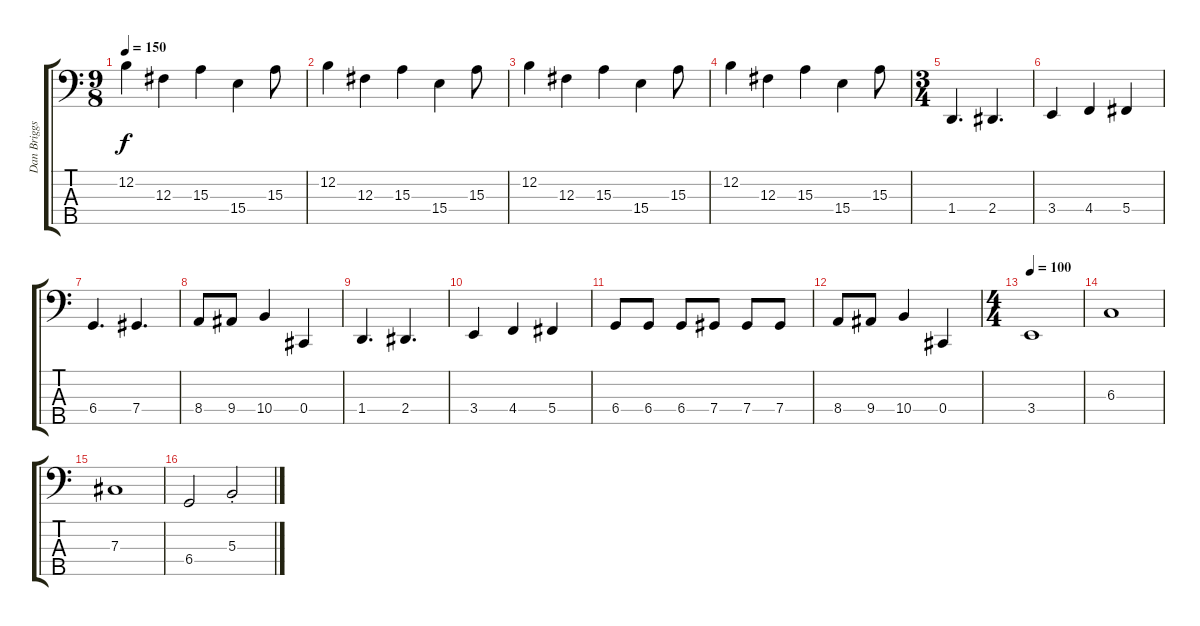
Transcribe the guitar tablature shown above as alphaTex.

\track ("Dan Briggs" "Dan Briggs") {instrument electricbassfinger}
\staff {score tabs}
\tuning (E2 B1 Gb1 Db1 Ab0) {hide}
\ts (9 8)
\tempo 150
\clef f4
\ks c
12.2.4{dy f} 12.3.4 15.3.4 15.4.4 15.3.8 |
12.2.4 12.3.4 15.3.4 15.4.4 15.3.8 |
12.2.4 12.3.4 15.3.4 15.4.4 15.3.8 |
12.2.4 12.3.4 15.3.4 15.4.4 15.3.8 |
\ts (3 4)
1.4.4{d} 2.4.4{d} |
3.4.4 4.4.4 5.4.4 |
6.4.4{d} 7.4.4{d} |
8.4.8 9.4.8 10.4.4 0.4.4 |
1.4.4{d} 2.4.4{d} |
3.4.4 4.4.4 5.4.4 |
6.4.8 6.4.8 6.4.8 7.4.8 7.4.8 7.4.8 |
8.4.8 9.4.8 10.4.4 0.4.4 |
\ts (4 4)
\tempo 100
3.4.1 |
6.3.1 |
7.3.1 |
6.4.2 5.3{st}.2
